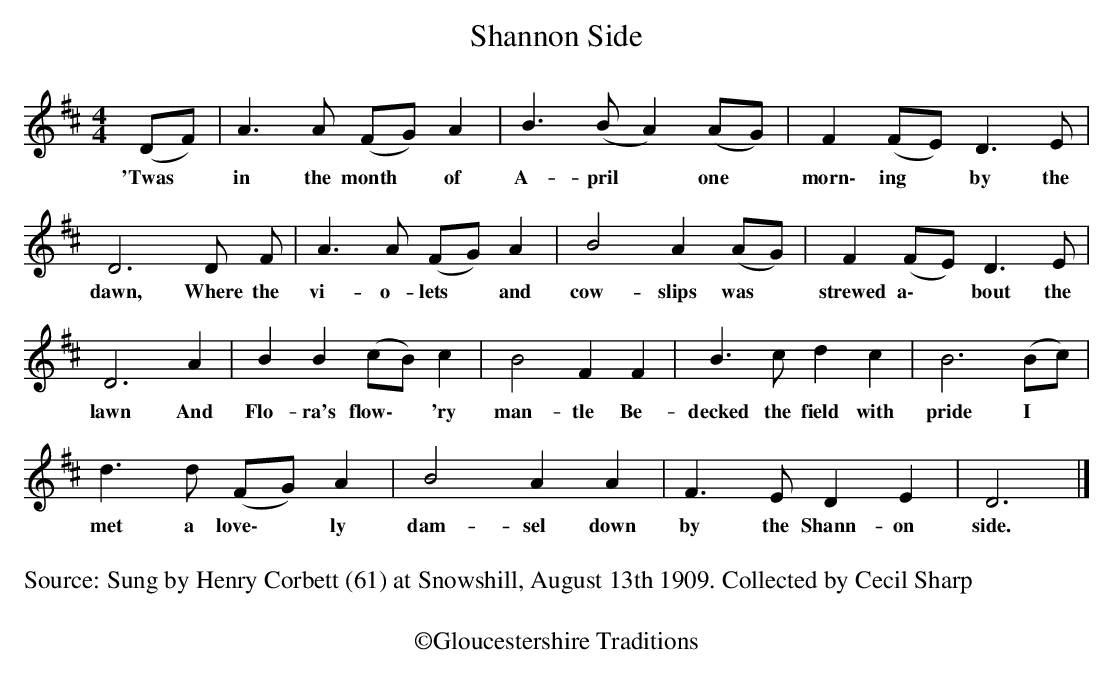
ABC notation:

X:1
T:Shannon Side
L:1/8
M:4/4
K:D
(DF) | A3 A (FG) A2 | B3 (B A2) (AG) | F2 (FE) D3 E |$ D6 D F | A3 A (FG) A2 | B4 A2 (AG) |
w: 'Twas *|in the month * of|A- pril * one *|morn\- ing * by the|dawn, Where the|vi- o- lets * and|cow- slips was *|
F2 (FE) D3 E |$ D6 A2 | B2 B2 (cB) c2 | B4 F2 F2 | B3 c d2 c2 | B6 (Bc) |$ d3 d (FG) A2 |
w: strewed a\- * bout the|lawn And|Flo- ra's flow\- * 'ry|man- tle Be-|decked the field with|pride I *|met a love\- * ly|
B4 A2 A2 | F3 E D2 E2 | D6 |]
w: dam- sel down|by the Shann- on|side.|
W:
